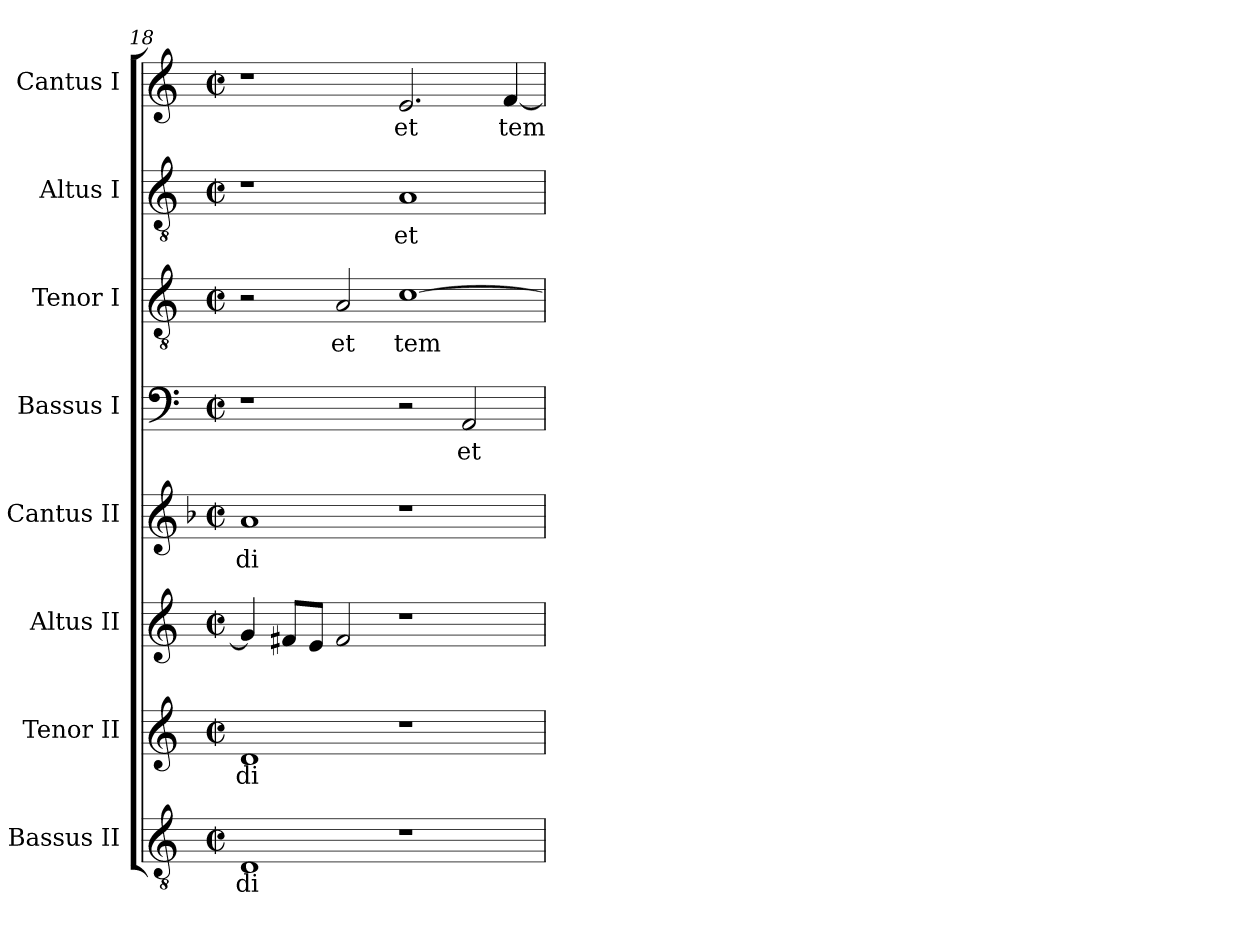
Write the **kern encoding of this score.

**kern	**text	**kern	**text	**kern	**kern	**text	**kern	**text	**kern	**text	**kern	**text	**kern	**text
*part8	*part8	*part7	*part7	*part6	*part5	*part5	*part4	*part4	*part3	*part3	*part2	*part2	*part1	*part1
*staff8	*staff8	*staff7	*staff7	*staff6	*staff5	*staff5	*staff4	*staff4	*staff3	*staff3	*staff2	*staff2	*staff1	*staff1
*I"Bassus II	*	*I"Tenor II	*	*I"Altus II	*I"Cantus II	*	*I"Bassus I	*	*I"Tenor I	*	*I"Altus I	*	*I"Cantus I	*
*clefGv2	*	*clefG2	*	*clefG2	*clefG2	*	*clefF4	*	*clefGv2	*	*clefGv2	*	*clefG2	*
*	*	*	*	*	*k[b-]	*	*	*	*	*	*	*	*	*
*	*	*	*	*	*F:	*	*	*	*	*	*	*	*	*
*M2/2	*	*M2/2	*	*M2/2	*M2/2	*	*M2/2	*	*M2/2	*	*M2/2	*	*M2/2	*
*met(c|)	*	*met(c|)	*	*met(c|)	*met(c|)	*	*met(c|)	*	*met(c|)	*	*met(c|)	*	*met(c|)	*
=18	=18	=18	=18	=18	=18	=18	=18	=18	=18	=18	=18	=18	=18	=18
!	!LO:LY:b:cj	!	!LO:LY:b:cj	!	!	!LO:LY:b:cj	!	!	!	!	!	!	!	!
1D	-di	1d	di	4g/]	1a	-di	1r	.	2r	.	1r	.	1r	.
.	.	.	.	8f#X/L	.	.	.	.	.	.	.	.	.	.
.	.	.	.	8e/J	.	.	.	.	.	.	.	.	.	.
!	!	!	!	!	!	!	!	!	!	!LO:LY:b:cj	!	!	!	!
.	.	.	.	2f#/	.	.	.	.	2A/	et	.	.	.	.
!	!	!	!	!	!	!	!	!	!	!LO:LY:b	!	!LO:LY:b:cj	!	!LO:LY:b:cj
1r	.	1r	.	1r	1r	.	2r	.	[>1c	tem	1A	et	2.e/	et
!	!	!	!	!	!	!	!	!LO:LY:b:cj	!	!	!	!	!	!
.	.	.	.	.	.	.	2AA/	et	.	.	.	.	.	.
!	!	!	!	!	!	!	!	!	!	!	!	!	!	!LO:LY:b
.	.	.	.	.	.	.	.	.	.	.	.	.	[<4f/	tem
=	=	=	=	=	=	=	=	=	=	=	=	=	=	=
*-	*-	*-	*-	*-	*-	*-	*-	*-	*-	*-	*-	*-	*-	*-
